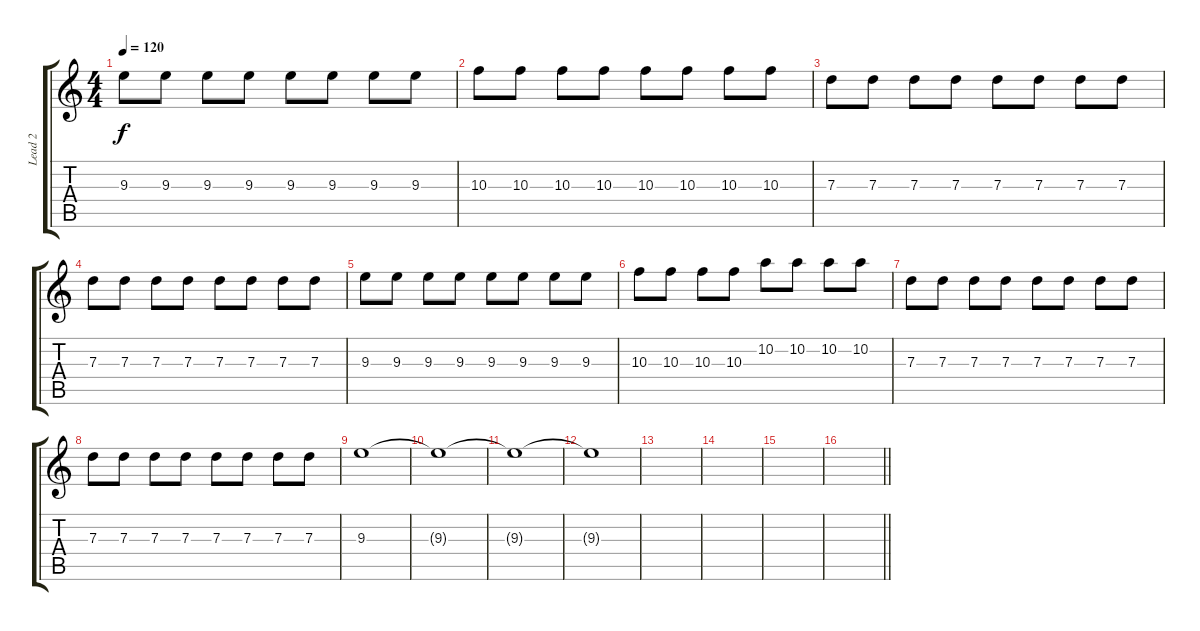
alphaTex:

\track ("Lead 2" "Lead 2") {instrument distortionguitar}
\staff {score tabs}
\tuning (E4 B3 G3 D3 A2 E2) {hide}
\ts (4 4)
\tempo 120
\clef g2
\ks c
9.3.8{dy f} 9.3.8 9.3.8 9.3.8 9.3.8 9.3.8 9.3.8 9.3.8 |
10.3.8 10.3.8 10.3.8 10.3.8 10.3.8 10.3.8 10.3.8 10.3.8 |
7.3.8 7.3.8 7.3.8 7.3.8 7.3.8 7.3.8 7.3.8 7.3.8 |
7.3.8 7.3.8 7.3.8 7.3.8 7.3.8 7.3.8 7.3.8 7.3.8 |
9.3.8 9.3.8 9.3.8 9.3.8 9.3.8 9.3.8 9.3.8 9.3.8 |
10.3.8 10.3.8 10.3.8 10.3.8 10.2.8 10.2.8 10.2.8 10.2.8 |
7.3.8 7.3.8 7.3.8 7.3.8 7.3.8 7.3.8 7.3.8 7.3.8 |
7.3.8 7.3.8 7.3.8 7.3.8 7.3.8 7.3.8 7.3.8 7.3.8 |
9.3.1 |
9.3{t}.1 |
9.3{t}.1{volume 0} |
9.3{t}.1 |
|
|
|
\barLineRight lightlight
